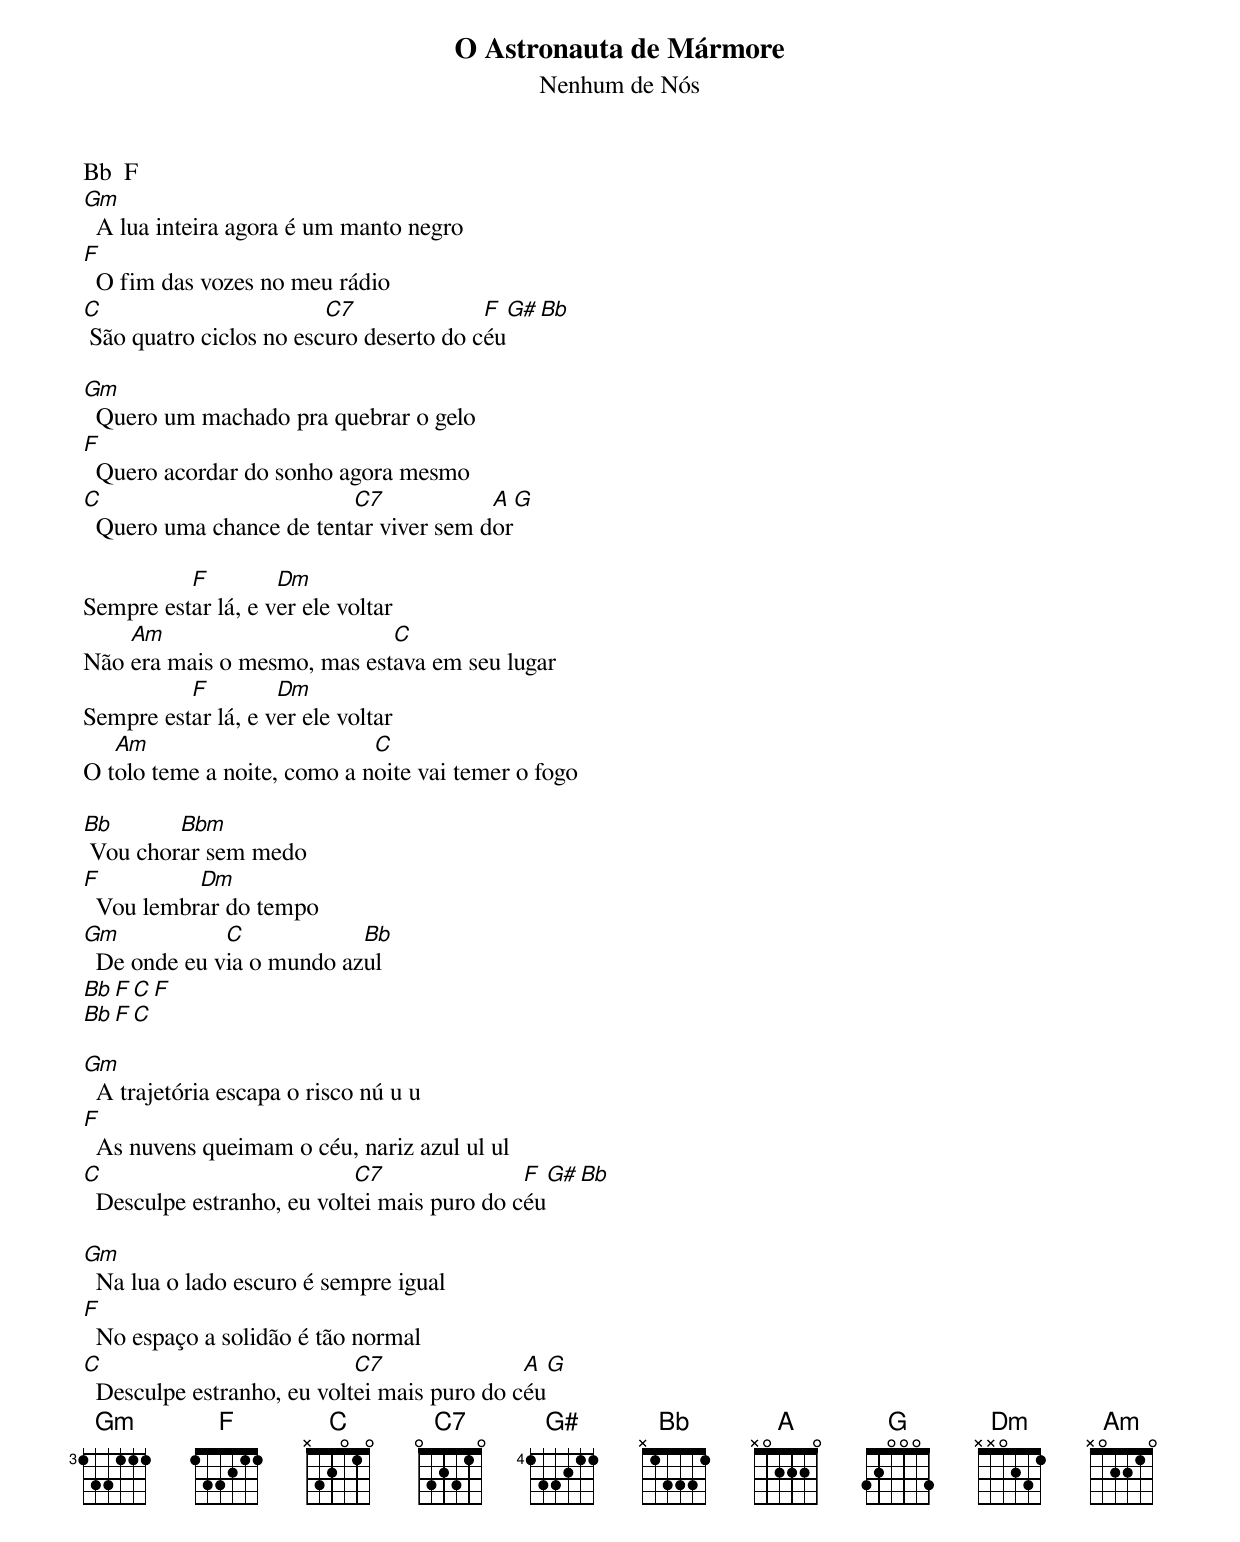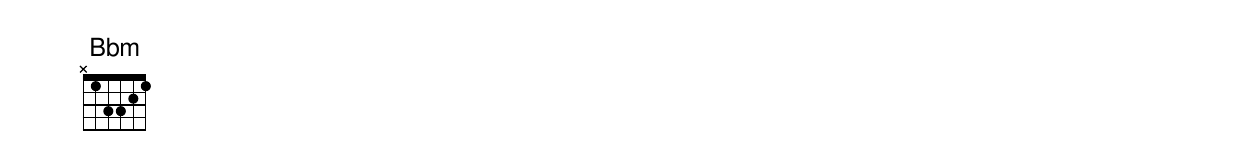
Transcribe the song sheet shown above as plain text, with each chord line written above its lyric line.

O Astronauta de Mármore
Nenhum de Nós

Bb  F
Gm
  A lua inteira agora é um manto negro
F
  O fim das vozes no meu rádio
C                        C7              F   G# Bb
 São quatro ciclos no escuro deserto do céu

Gm
  Quero um machado pra quebrar o gelo
F
  Quero acordar do sonho agora mesmo
C                         C7            A  G
  Quero uma chance de tentar viver sem dor

          F         Dm
Sempre estar lá, e ver ele voltar
    Am                       C
Não era mais o mesmo, mas estava em seu lugar
          F         Dm
Sempre estar lá, e ver ele voltar
   Am                        C
O tolo teme a noite, como a noite vai temer o fogo

Bb       Bbm
 Vou chorar sem medo
F          Dm
  Vou lembrar do tempo
Gm            C            Bb
  De onde eu via o mundo azul
Bb  F  C  F
Bb  F  C

Gm
  A trajetória escapa o risco nú u u
F
  As nuvens queimam o céu, nariz azul ul ul
C                           C7               F   G#  Bb
  Desculpe estranho, eu voltei mais puro do céu

Gm
  Na lua o lado escuro é sempre igual
F
  No espaço a solidão é tão normal
C                           C7               A   G
  Desculpe estranho, eu voltei mais puro do céu
